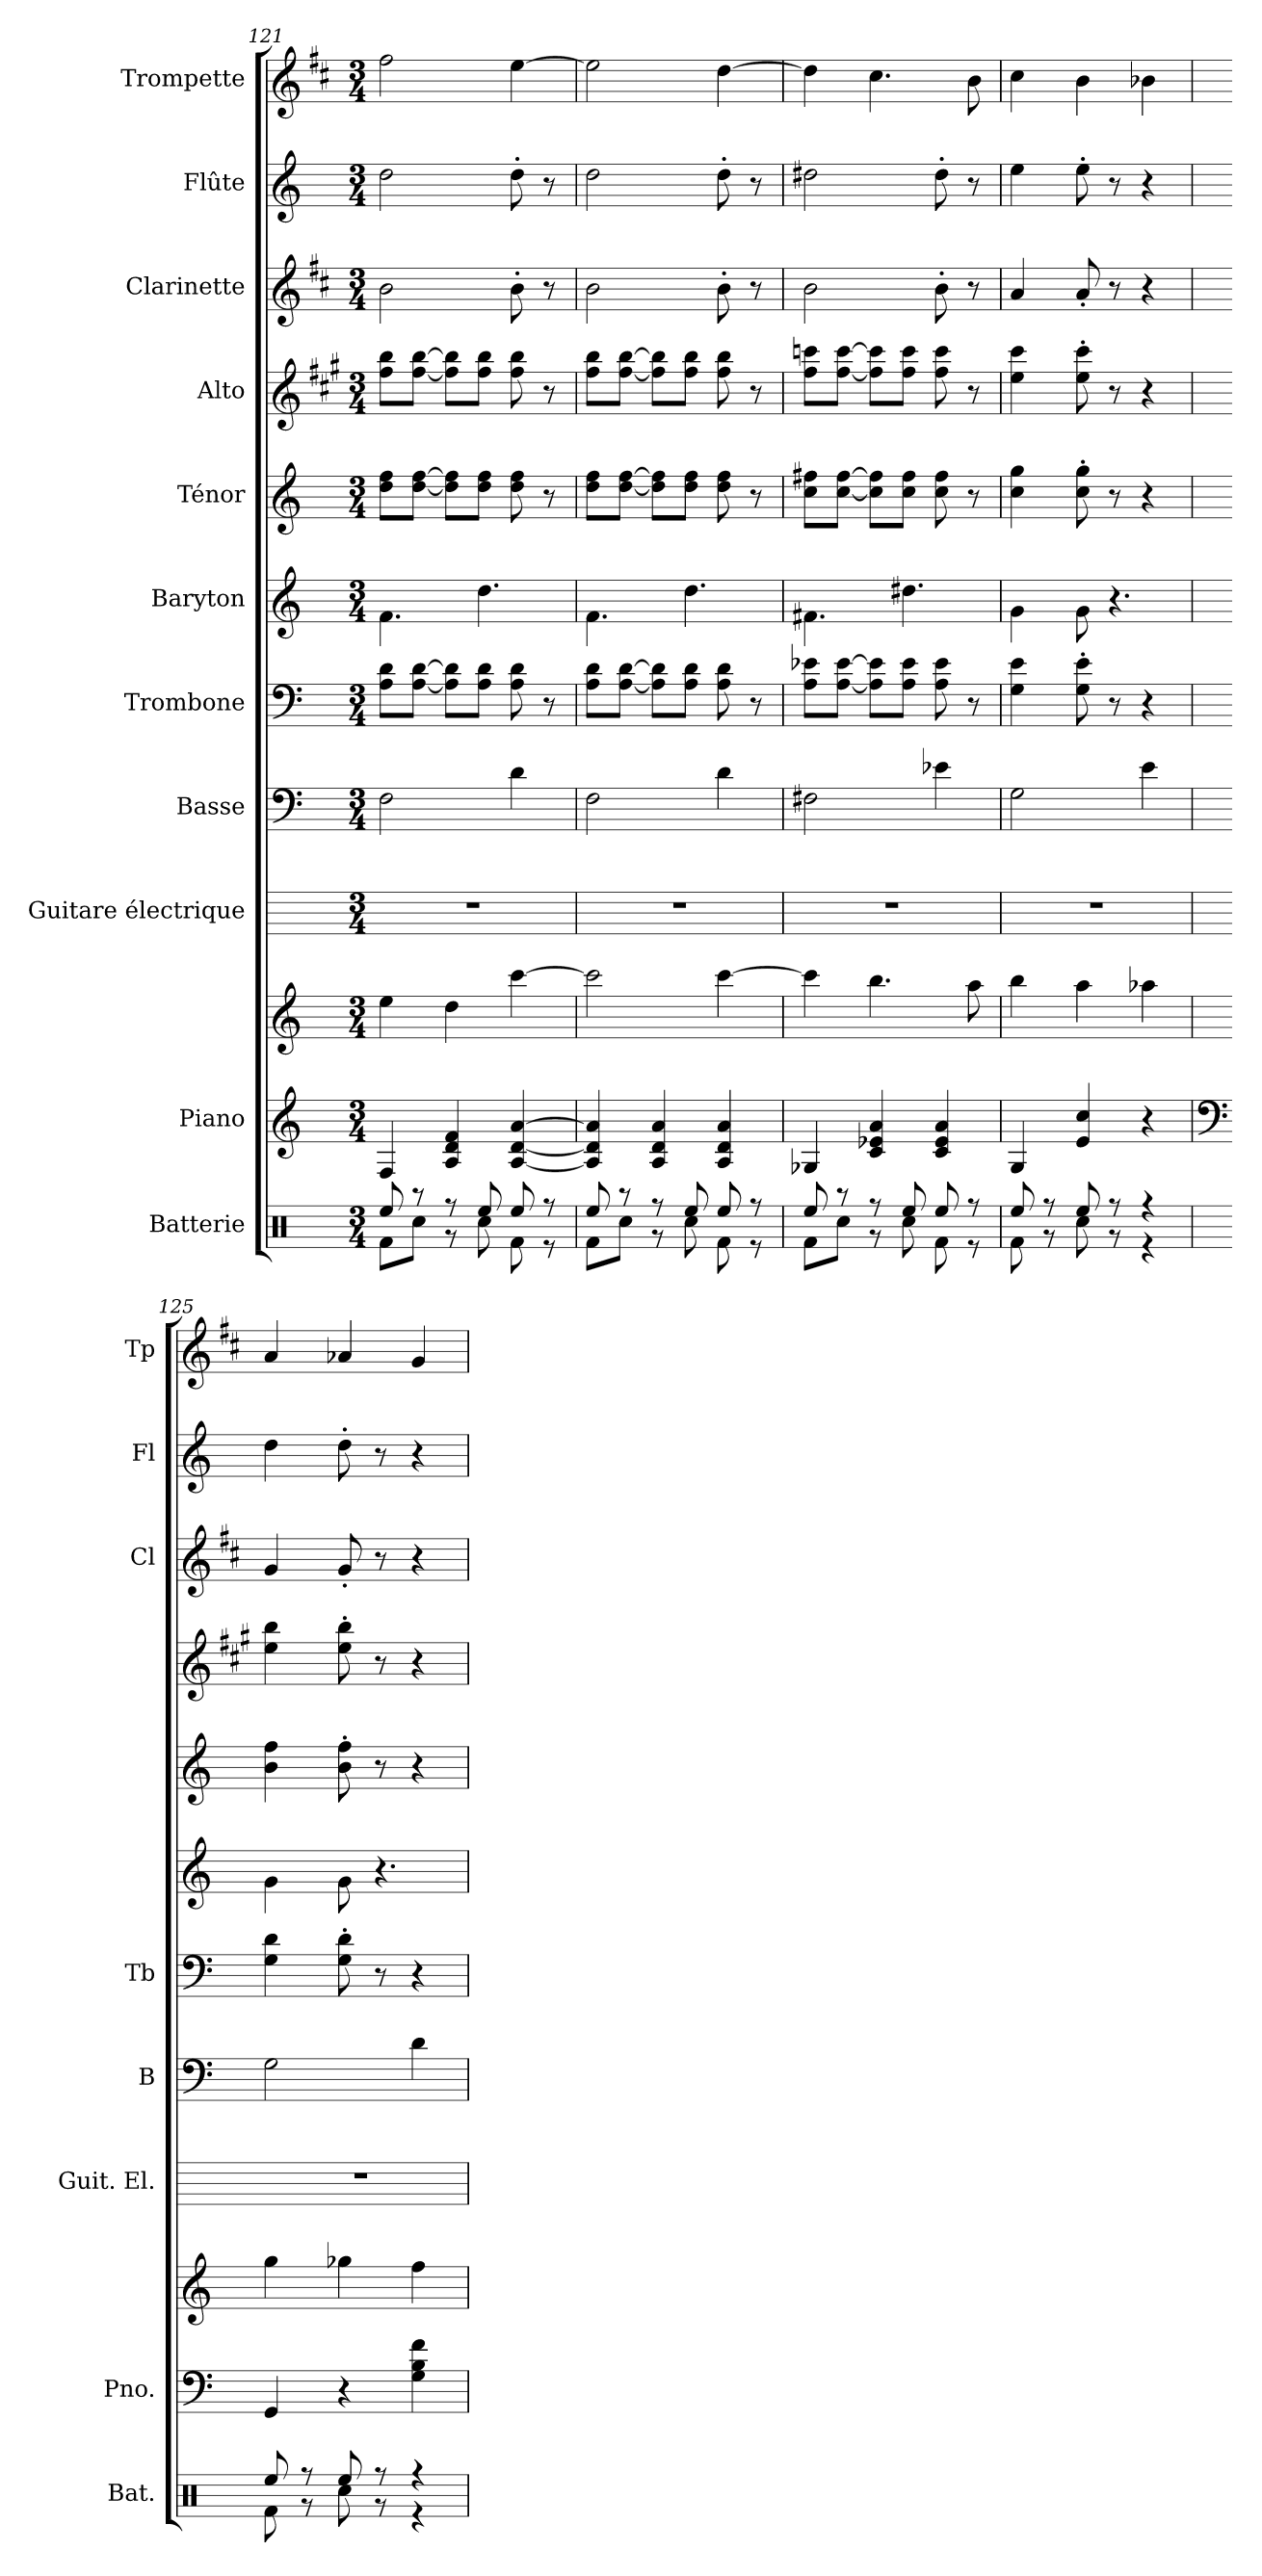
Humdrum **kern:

**kern	**kern	**kern	**kern	**kern	**kern	**kern	**kern	**kern	**kern	**kern	**kern
*part11	*part10	*part10	*part9	*part8	*part7	*part6	*part5	*part4	*part3	*part2	*part1
*staff12	*staff11	*staff10	*staff9	*staff8	*staff7	*staff6	*staff5	*staff4	*staff3	*staff2	*staff1
*I"Batterie	*I"Piano	*	*I"Guitare électrique	*I"Basse	*I"Trombone	*I"Baryton	*I"Ténor	*I"Alto	*I"Clarinette	*I"Flûte	*I"Trompette
*I'Bat.	*I'Pno.	*	*I'Guit. El.	*I'B	*I'Tb	*	*	*	*I'Cl	*I'Fl	*I'Tp
*clefX	*clefG2	*clefG2	*	*clefF4	*clefF4	*clefG2	*clefG2	*clefG2	*clefG2	*clefG2	*clefG2
*	*	*	*	*ITrd7c12	*	*ITrd12c21	*ITrd8c14	*ITrd5c9	*ITrd1c2	*	*ITrd1c2
*k[]	*k[]	*k[]	*k[]	*k[]	*k[]	*k[]	*k[]	*k[]	*k[]	*k[]	*k[]
*M3/4	*M3/4	*M3/4	*M3/4	*M3/4	*M3/4	*M3/4	*M3/4	*M3/4	*M3/4	*M3/4	*M3/4
=121	=121	=121	=121	=121	=121	=121	=121	=121	=121	=121	=121
*^	*	*	*	*	*	*	*	*	*	*	*
8Ree/	8Rf\L	4F/	4ee\	2.r	2FF\	8A\ 8d\L	4.F\	8d\ 8f\L	8a\ 8dd\L	2a\	2dd\	2ee\
8r	8Rcc\J	.	.	.	.	[8A\ [8d\J	.	[8d\ [8f\J	[8a\ [8dd\J	.	.	.
8r	8r	4A/ 4d/ 4f/	4dd\	.	.	8A\] 8d\]L	.	8d\] 8f\]L	8a\] 8dd\]L	.	.	.
8Ree/	8Rcc\	.	.	.	.	8A\ 8d\J	4.d\	8d\ 8f\J	8a\ 8dd\J	.	.	.
8Ree/	8Rf\	[4A/ [4d/ [4a/	[4ccc\	.	4D\	8A\ 8d\	.	8d\ 8f\	8a\ 8dd\	8a'\	8dd'\	[4dd\
8r	8r	.	.	.	.	8r	.	8r	8r	8r	8r	.
!!LO:PB:g=z
=122	=122	=122	=122	=122	=122	=122	=122	=122	=122	=122	=122	=122
8Ree/	8Rf\L	4A/] 4d/] 4a/]	2ccc\]	2.r	2FF\	8A\ 8d\L	4.F\	8d\ 8f\L	8a\ 8dd\L	2a\	2dd\	2dd\]
8r	8Rcc\J	.	.	.	.	[8A\ [8d\J	.	[8d\ [8f\J	[8a\ [8dd\J	.	.	.
8r	8r	4A/ 4d/ 4a/	.	.	.	8A\] 8d\]L	.	8d\] 8f\]L	8a\] 8dd\]L	.	.	.
8Ree/	8Rcc\	.	.	.	.	8A\ 8d\J	4.d\	8d\ 8f\J	8a\ 8dd\J	.	.	.
8Ree/	8Rf\	4A/ 4d/ 4a/	[4ccc\	.	4D\	8A\ 8d\	.	8d\ 8f\	8a\ 8dd\	8a'\	8dd'\	[4cc\
8r	8r	.	.	.	.	8r	.	8r	8r	8r	8r	.
=123	=123	=123	=123	=123	=123	=123	=123	=123	=123	=123	=123	=123
8Ree/	8Rf\L	4G-X/	4ccc\]	2.r	2FF#X\	8A\ 8e-X\L	4.F#X\	8c\ 8f#X\L	8a\ 8ee-X\L	2a\	2dd#X\	4cc\]
8r	8Rcc\J	.	.	.	.	[8A\ [8e-\J	.	[8c\ [8f#\J	[8a\ [8ee-\J	.	.	.
8r	8r	4c/ 4e-X/ 4a/	4.bb\	.	.	8A\] 8e-\]L	.	8c\] 8f#\]L	8a\] 8ee-\]L	.	.	4.b\
8Ree/	8Rcc\	.	.	.	.	8A\ 8e-\J	4.d#X\	8c\ 8f#\J	8a\ 8ee-\J	.	.	.
8Ree/	8Rf\	4c/ 4e-/ 4a/	.	.	4E-X\	8A\ 8e-\	.	8c\ 8f#\	8a\ 8ee-\	8a'\	8dd#'\	.
8r	8r	.	8aa\	.	.	8r	.	8r	8r	8r	8r	8a\
=124	=124	=124	=124	=124	=124	=124	=124	=124	=124	=124	=124	=124
8Ree/	8Rf\	4G/	4bb\	2.r	2GG\	4G\ 4e\	4G\	4c\ 4g\	4g\ 4ee\	4g/	4ee\	4b\
8r	8r	.	.	.	.	.	.	.	.	.	.	.
8Ree/	8Rcc\	4e/ 4cc/	4aa\	.	.	8G\' 8e\'	8G\	8c\' 8g\'	8g\' 8ee\'	8g'/	8ee'\	4a\
8r	8r	.	.	.	.	8r	4.r	8r	8r	8r	8r	.
4r	4r	4r	4aa-X\	.	4E\	4r	.	4r	4r	4r	4r	4a-X\
=125	=125	=125	=125	=125	=125	=125	=125	=125	=125	=125	=125	=125
*	*	*clefF4	*	*	*	*	*	*	*	*	*	*
8Ree/	8Rf\	4GG/	4gg\	2.r	2GG\	4G\ 4d\	4G\	4B\ 4f\	4g\ 4dd\	4f/	4dd\	4g/
8r	8r	.	.	.	.	.	.	.	.	.	.	.
8Ree/	8Rcc\	4r	4gg-X\	.	.	8G\' 8d\'	8G\	8B\' 8f\'	8g\' 8dd\'	8f'/	8dd'\	4g-X/
8r	8r	.	.	.	.	8r	4.r	8r	8r	8r	8r	.
4r	4r	4G\ 4B\ 4f\	4ff\	.	4D\	4r	.	4r	4r	4r	4r	4f/
*v	*v	*	*	*	*	*	*	*	*	*	*	*
=	=	=	=	=	=	=	=	=	=	=	=
*-	*-	*-	*-	*-	*-	*-	*-	*-	*-	*-	*-
